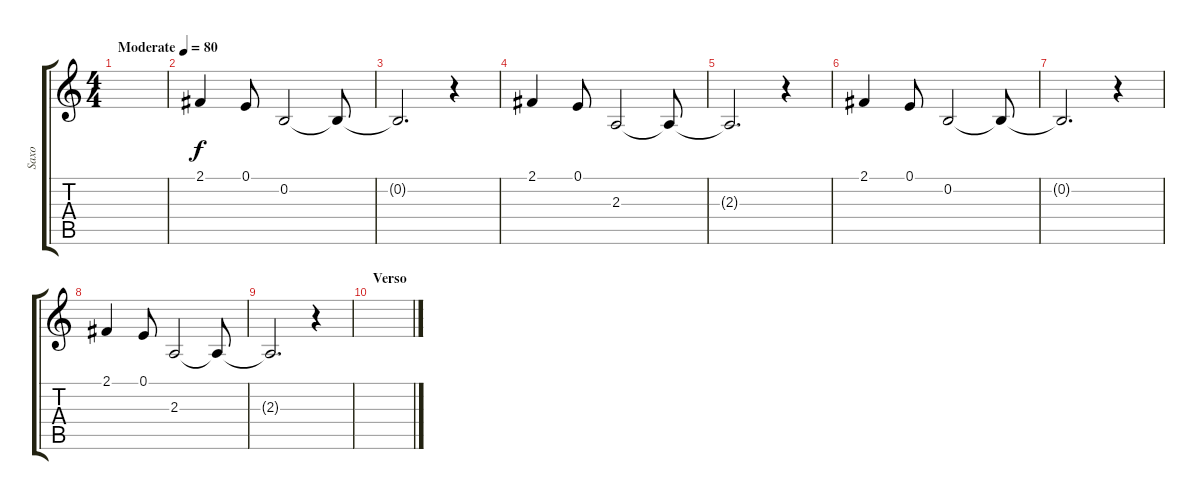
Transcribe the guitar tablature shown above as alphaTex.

\track ("Saxo" "Saxo") {instrument altosax}
\staff {score tabs}
\tuning (E4 B3 G3 D3 A2 E2) {hide}
\ts (4 4)
\tempo (80 "Moderate")
\clef g2
\ks c
|
2.1.4 0.1.8 0.2.2 0.2{t}.8 |
0.2{t}.2{d} r.4 |
2.1.4 0.1.8 2.3.2 2.3{t}.8 |
2.3{t}.2{d} r.4 |
2.1.4 0.1.8 0.2.2 0.2{t}.8 |
0.2{t}.2{d} r.4 |
2.1.4 0.1.8 2.3.2 2.3{t}.8 |
2.3{t}.2{d} r.4 |
\section ("" "Verso")
